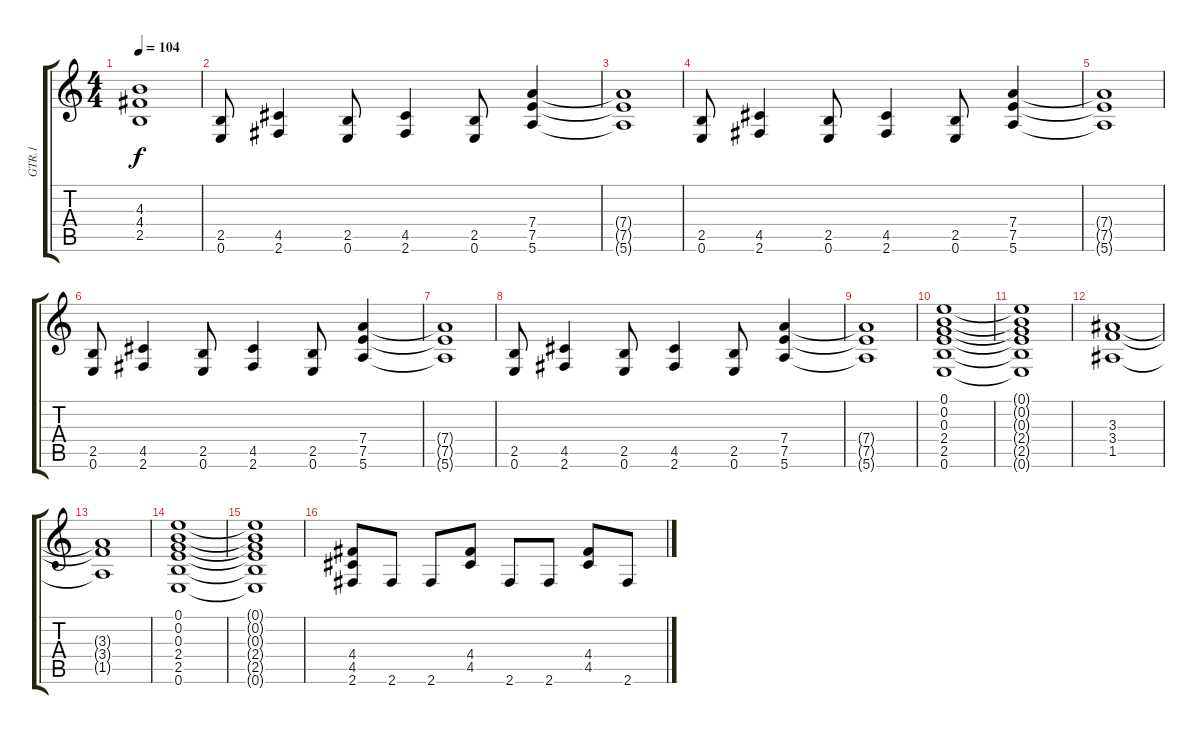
\track ("GTR.1" "GTR.1") {instrument electricguitarclean}
\staff {score tabs}
\tuning (E4 B3 G3 D3 A2 E2) {hide}
\ts (4 4)
\tempo 104
\clef g2
\ks c
(4.3{t} 4.4{t} 2.5{t}).1{dy f} |
(2.5 0.6).8{volume 10 balance 8} (4.5 2.6).4 (2.5 0.6).8 (4.5 2.6).4 (2.5 0.6).8 (7.4 7.5 5.6).4 |
(7.4{t} 7.5{t} 5.6{t}).1 |
(2.5 0.6).8 (4.5 2.6).4 (2.5 0.6).8 (4.5 2.6).4 (2.5 0.6).8 (7.4 7.5 5.6).4 |
(7.4{t} 7.5{t} 5.6{t}).1 |
(2.5 0.6).8 (4.5 2.6).4 (2.5 0.6).8 (4.5 2.6).4 (2.5 0.6).8 (7.4 7.5 5.6).4 |
(7.4{t} 7.5{t} 5.6{t}).1 |
(2.5 0.6).8 (4.5 2.6).4{txt ""} (2.5 0.6).8 (4.5 2.6).4 (2.5 0.6).8 (7.4 7.5 5.6).4 |
(7.4{t} 7.5{t} 5.6{t}).1 |
(0.1 0.2 0.3 2.4 2.5 0.6).1{volume 8 balance 5 instrument distortionguitar} |
(0.1{t} 0.2{t} 0.3{t} 2.4{t} 2.5{t} 0.6{t}).1 |
(3.3 3.4 1.5).1 |
(3.3{t} 3.4{t} 1.5{t}).1 |
(0.1 0.2 0.3 2.4 2.5 0.6).1 |
(0.1{t} 0.2{t} 0.3{t} 2.4{t} 2.5{t} 0.6{t}).1 |
(4.4 4.5 2.6).8 2.6.8 2.6.8 (4.4 4.5).8 2.6.8 2.6.8 (4.4 4.5).8 2.6.8
